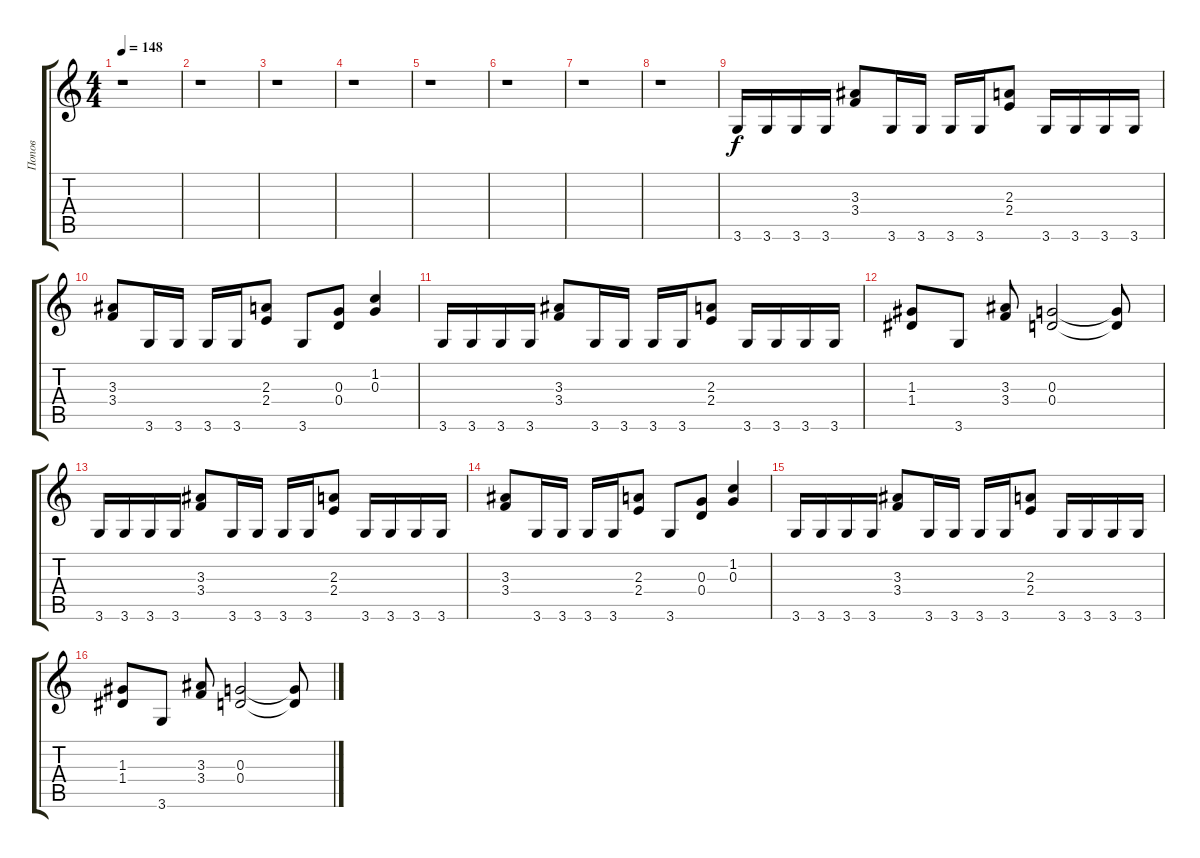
\track ("Попов" "Попов") {instrument distortionguitar}
\staff {score tabs}
\tuning (E4 B3 G3 D3 A2 E2) {hide}
\ts (4 4)
\tempo 148
\clef g2
\ks c
r.1{dy f instrument distortionguitar} |
r.1 |
r.1 |
r.1 |
r.1 |
r.1 |
r.1 |
r.1 |
3.6.16{volume 16 balance 16} 3.6.16 3.6.16 3.6.16 (3.3 3.4).8 3.6.16 3.6.16 3.6.16 3.6.16 (2.3 2.4).8 3.6.16 3.6.16 3.6.16 3.6.16 |
(3.3 3.4).8 3.6.16 3.6.16 3.6.16 3.6.16 (2.3 2.4).8 3.6.8 (0.3 0.4).8 (1.2 0.3).4 |
3.6.16 3.6.16 3.6.16 3.6.16 (3.3 3.4).8 3.6.16 3.6.16 3.6.16 3.6.16 (2.3 2.4).8 3.6.16 3.6.16 3.6.16 3.6.16 |
(1.3 1.4).8 3.6.8 (3.3 3.4).8 (0.3 0.4).2 (0.3{t} 0.4{t}).8 |
3.6.16 3.6.16 3.6.16 3.6.16 (3.3 3.4).8 3.6.16 3.6.16 3.6.16 3.6.16 (2.3 2.4).8 3.6.16 3.6.16 3.6.16 3.6.16 |
(3.3 3.4).8 3.6.16 3.6.16 3.6.16 3.6.16 (2.3 2.4).8 3.6.8 (0.3 0.4).8 (1.2 0.3).4 |
3.6.16 3.6.16 3.6.16 3.6.16 (3.3 3.4).8 3.6.16 3.6.16 3.6.16 3.6.16 (2.3 2.4).8 3.6.16 3.6.16 3.6.16 3.6.16 |
(1.3 1.4).8 3.6.8 (3.3 3.4).8 (0.3 0.4).2 (0.3{t} 0.4{t}).8
